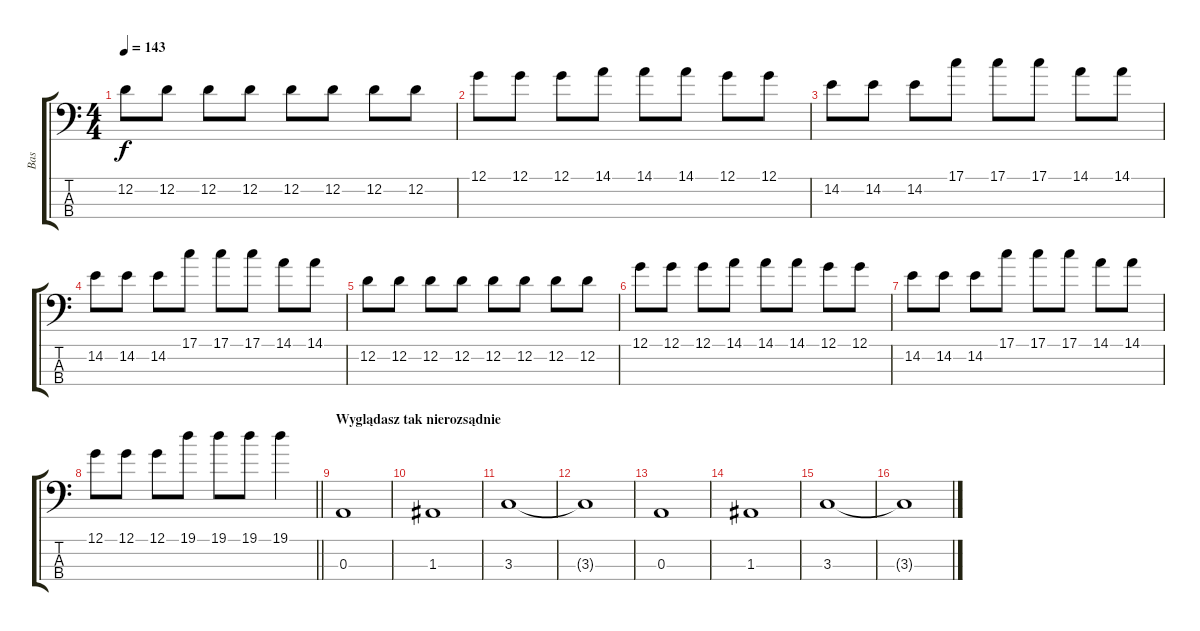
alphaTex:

\track ("Bas" "Bas") {instrument electricbassfinger}
\staff {score tabs}
\tuning (G2 D2 A1 E1) {hide}
\ts (4 4)
\tempo 143
\clef f4
\ks c
12.2.8{dy f} 12.2.8 12.2.8 12.2.8 12.2.8 12.2.8 12.2.8 12.2.8 |
12.1.8 12.1.8 12.1.8 14.1.8 14.1.8 14.1.8 12.1.8 12.1.8 |
14.2.8 14.2.8 14.2.8 17.1.8 17.1.8 17.1.8 14.1.8 14.1.8 |
14.2.8 14.2.8 14.2.8 17.1.8 17.1.8 17.1.8 14.1.8 14.1.8 |
12.2.8 12.2.8 12.2.8 12.2.8 12.2.8 12.2.8 12.2.8 12.2.8 |
12.1.8 12.1.8 12.1.8 14.1.8 14.1.8 14.1.8 12.1.8 12.1.8 |
14.2.8 14.2.8 14.2.8 17.1.8 17.1.8 17.1.8 14.1.8 14.1.8 |
\barLineRight lightlight
12.1.8 12.1.8 12.1.8 19.1.8 19.1.8 19.1.8 19.1.4 |
\section ("" "Wyglądasz tak nierozsądnie")
0.3.1 |
1.3.1 |
3.3.1 |
3.3{t}.1 |
0.3.1 |
1.3.1 |
3.3.1 |
3.3{t}.1
